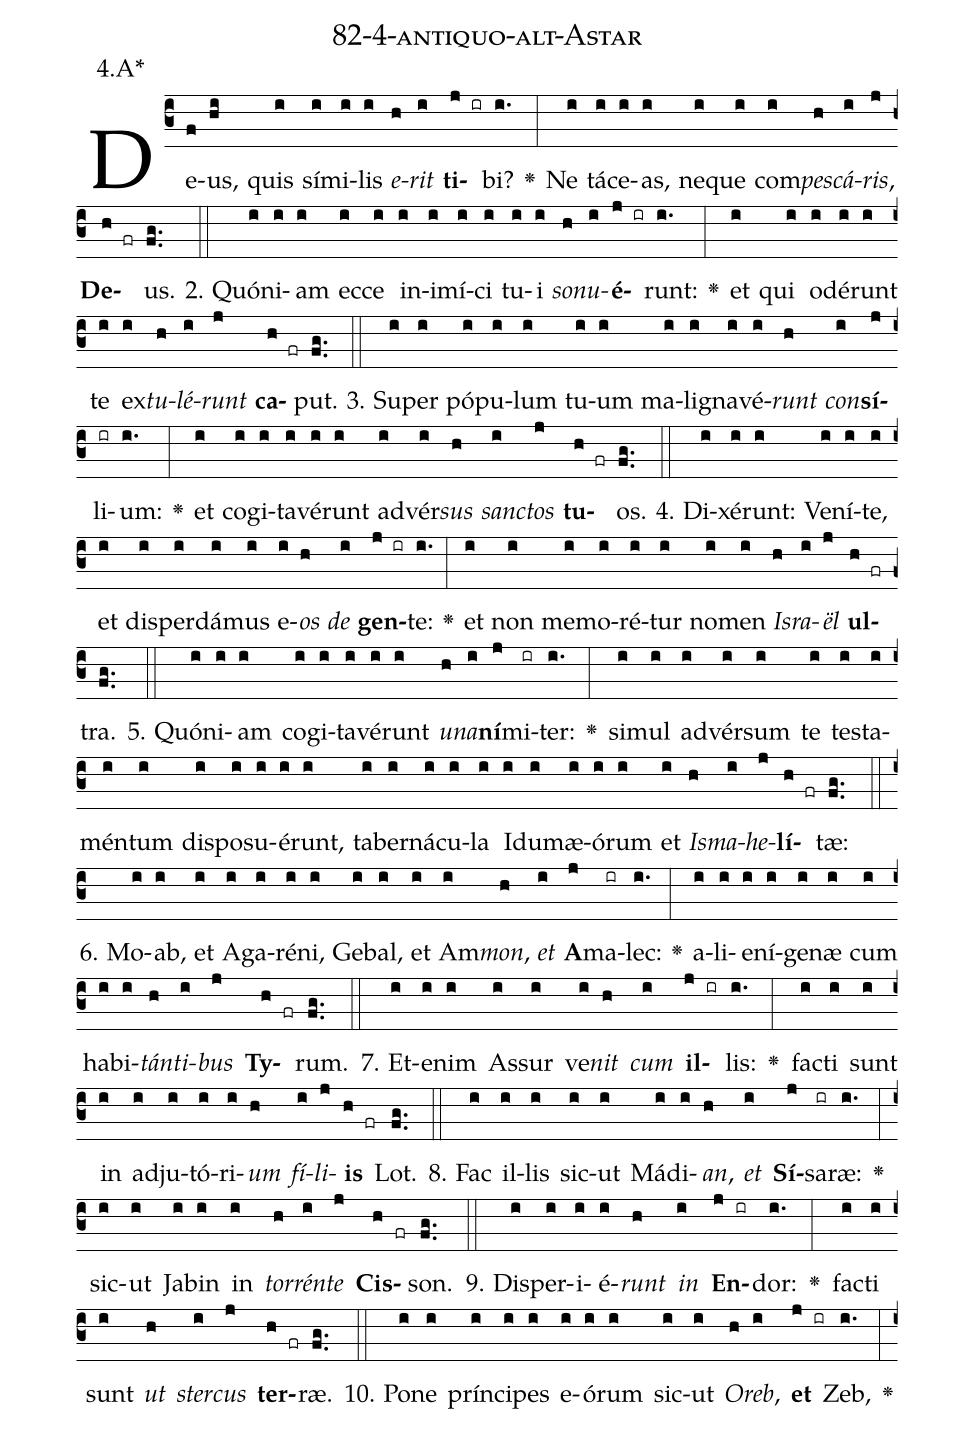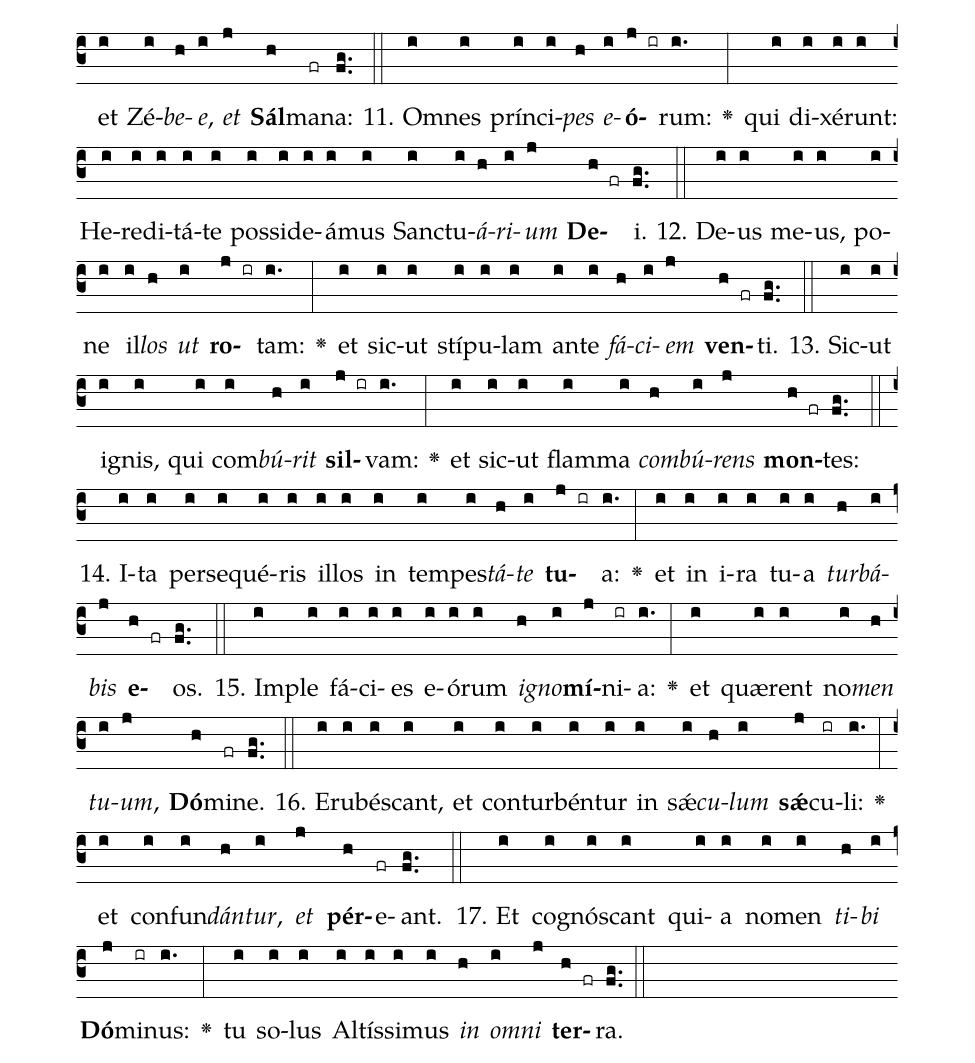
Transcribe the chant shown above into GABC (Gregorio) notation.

name: 82-4-antiquo-alt-Astar;
annotation: 4.A*;
%%
(c3)De(f)us,(hi) quis(i) sí(i)mi(i)lis(i) <i>e</i>(h)<i>rit</i>(i) <b>ti</b>(j ir)bi?(i.) <v>\greheightstar</v>(:) Ne(i) tá(i)ce(i)as,(i) ne(i)que(i) com(i)<i>pes</i>(h)<i>cá</i>(i)<i>ris</i>,(j) <b>De</b>(h fr)us.(fg..) (::)
2. Quón(i)i(i)am(i) ec(i)ce(i) in(i)i(i)mí(i)ci(i) tu(i)i(i) <i>so</i>(h)<i>nu</i>(i)<b>é</b>(j ir)runt:(i.) <v>\greheightstar</v>(:) et(i) qui(i) o(i)dé(i)runt(i) te(i) ex(i)<i>tu</i>(h)<i>lé</i>(i)<i>runt</i>(j) <b>ca</b>(h fr)put.(fg..) (::)
3. Su(i)per(i) pó(i)pu(i)lum(i) tu(i)um(i) ma(i)li(i)gna(i)vé(i)<i>runt</i>(h) <i>con</i>(i)<b>sí</b>(j)li(ir)um:(i.) <v>\greheightstar</v>(:) et(i) co(i)gi(i)ta(i)vé(i)runt(i) ad(i)vér(i)<i>sus</i>(h) <i>sanc</i>(i)<i>tos</i>(j) <b>tu</b>(h fr)os.(fg..) (::)
4. Di(i)xé(i)runt:(i) Ve(i)ní(i)te,(i) et(i) dis(i)per(i)dá(i)mus(i) e(i)<i>os</i>(h) <i>de</i>(i) <b>gen</b>(j ir)te:(i.) <v>\greheightstar</v>(:) et(i) non(i) me(i)mo(i)ré(i)tur(i) no(i)men(i) <i>Is</i>(h)<i>ra</i>(i)<i>ël</i>(j) <b>ul</b>(h fr)tra.(fg..) (::)
5. Quón(i)i(i)am(i) co(i)gi(i)ta(i)vé(i)runt(i) <i>u</i>(h)<i>na</i>(i)<b>ní</b>(j)mi(ir)ter:(i.) <v>\greheightstar</v>(:) si(i)mul(i) ad(i)vér(i)sum(i) te(i) tes(i)ta(i)mén(i)tum(i) dis(i)po(i)su(i)é(i)runt,(i) ta(i)ber(i)ná(i)cu(i)la(i) I(i)du(i)mæ(i)ó(i)rum(i) et(i) <i>Is</i>(h)<i>ma</i>(i)<i>he</i>(j)<b>lí</b>(h fr)tæ:(fg..) (::)
6. Mo(i)ab,(i) et(i) A(i)ga(i)ré(i)ni,(i) Ge(i)bal,(i) et(i) Am(i)<i>mon</i>,(h) <i>et</i>(i) <b>A</b>(j)ma(ir)lec:(i.) <v>\greheightstar</v>(:) a(i)li(i)e(i)ní(i)ge(i)næ(i) cum(i) ha(i)bi(i)<i>tán</i>(h)<i>ti</i>(i)<i>bus</i>(j) <b>Ty</b>(h fr)rum.(fg..) (::)
7. Et(i)e(i)nim(i) As(i)sur(i) ve(i)<i>nit</i>(h) <i>cum</i>(i) <b>il</b>(j ir)lis:(i.) <v>\greheightstar</v>(:) fac(i)ti(i) sunt(i) in(i) ad(i)ju(i)tó(i)ri(i)<i>um</i>(h) <i>fí</i>(i)<i>li</i>(j)<b>is</b>(h fr) Lot.(fg..) (::)
8. Fac(i) il(i)lis(i) sic(i)ut(i) Má(i)di(i)<i>an</i>,(h) <i>et</i>(i) <b>Sí</b>(j)sa(ir)ræ:(i.) <v>\greheightstar</v>(:) sic(i)ut(i) Ja(i)bin(i) in(i) <i>tor</i>(h)<i>rén</i>(i)<i>te</i>(j) <b>Cis</b>(h fr)son.(fg..) (::)
9. Dis(i)per(i)i(i)é(i)<i>runt</i>(h) <i>in</i>(i) <b>En</b>(j ir)dor:(i.) <v>\greheightstar</v>(:) fac(i)ti(i) sunt(i) <i>ut</i>(h) <i>ster</i>(i)<i>cus</i>(j) <b>ter</b>(h fr)ræ.(fg..) (::)
10. Po(i)ne(i) prín(i)ci(i)pes(i) e(i)ó(i)rum(i) sic(i)ut(i) <i>O</i>(h)<i>reb</i>,(i) <b>et</b>(j ir) Zeb,(i.) <v>\greheightstar</v>(:) et(i) Zé(i)<i>be</i>(h)<i>e</i>,(i) <i>et</i>(j) <b>Sál</b>(h)ma(fr)na:(fg..) (::)
11. Om(i)nes(i) prín(i)ci(i)<i>pes</i>(h) <i>e</i>(i)<b>ó</b>(j ir)rum:(i.) <v>\greheightstar</v>(:) qui(i) di(i)xé(i)runt:(i) He(i)re(i)di(i)tá(i)te(i) pos(i)si(i)de(i)á(i)mus(i) Sanc(i)tu(i)<i>á</i>(h)<i>ri</i>(i)<i>um</i>(j) <b>De</b>(h fr)i.(fg..) (::)
12. De(i)us(i) me(i)us,(i) po(i)ne(i) il(i)<i>los</i>(h) <i>ut</i>(i) <b>ro</b>(j ir)tam:(i.) <v>\greheightstar</v>(:) et(i) sic(i)ut(i) stí(i)pu(i)lam(i) an(i)te(i) <i>fá</i>(h)<i>ci</i>(i)<i>em</i>(j) <b>ven</b>(h fr)ti.(fg..) (::)
13. Sic(i)ut(i) i(i)gnis,(i) qui(i) com(i)<i>bú</i>(h)<i>rit</i>(i) <b>sil</b>(j ir)vam:(i.) <v>\greheightstar</v>(:) et(i) sic(i)ut(i) flam(i)ma(i) <i>com</i>(h)<i>bú</i>(i)<i>rens</i>(j) <b>mon</b>(h fr)tes:(fg..) (::)
14. I(i)ta(i) per(i)se(i)qué(i)ris(i) il(i)los(i) in(i) tem(i)pes(i)<i>tá</i>(h)<i>te</i>(i) <b>tu</b>(j ir)a:(i.) <v>\greheightstar</v>(:) et(i) in(i) i(i)ra(i) tu(i)a(i) <i>tur</i>(h)<i>bá</i>(i)<i>bis</i>(j) <b>e</b>(h fr)os.(fg..) (::)
15. Im(i)ple(i) fá(i)ci(i)es(i) e(i)ó(i)rum(i) <i>i</i>(h)<i>gno</i>(i)<b>mí</b>(j)ni(ir)a:(i.) <v>\greheightstar</v>(:) et(i) quæ(i)rent(i) no(i)<i>men</i>(h) <i>tu</i>(i)<i>um</i>,(j) <b>Dó</b>(h)mi(fr)ne.(fg..) (::)
16. E(i)ru(i)bés(i)cant,(i) et(i) con(i)tur(i)bén(i)tur(i) in(i) sǽ(i)<i>cu</i>(h)<i>lum</i>(i) <b>sǽ</b>(j)cu(ir)li:(i.) <v>\greheightstar</v>(:) et(i) con(i)fun(i)<i>dán</i>(h)<i>tur</i>,(i) <i>et</i>(j) <b>pér</b>(h)e(fr)ant.(fg..) (::)
17. Et(i) co(i)gnós(i)cant(i) qui(i)a(i) no(i)men(i) <i>ti</i>(h)<i>bi</i>(i) <b>Dó</b>(j)mi(ir)nus:(i.) <v>\greheightstar</v>(:) tu(i) so(i)lus(i) Al(i)tís(i)si(i)mus(i) <i>in</i>(h) <i>om</i>(i)<i>ni</i>(j) <b>ter</b>(h fr)ra.(fg..) (::)
